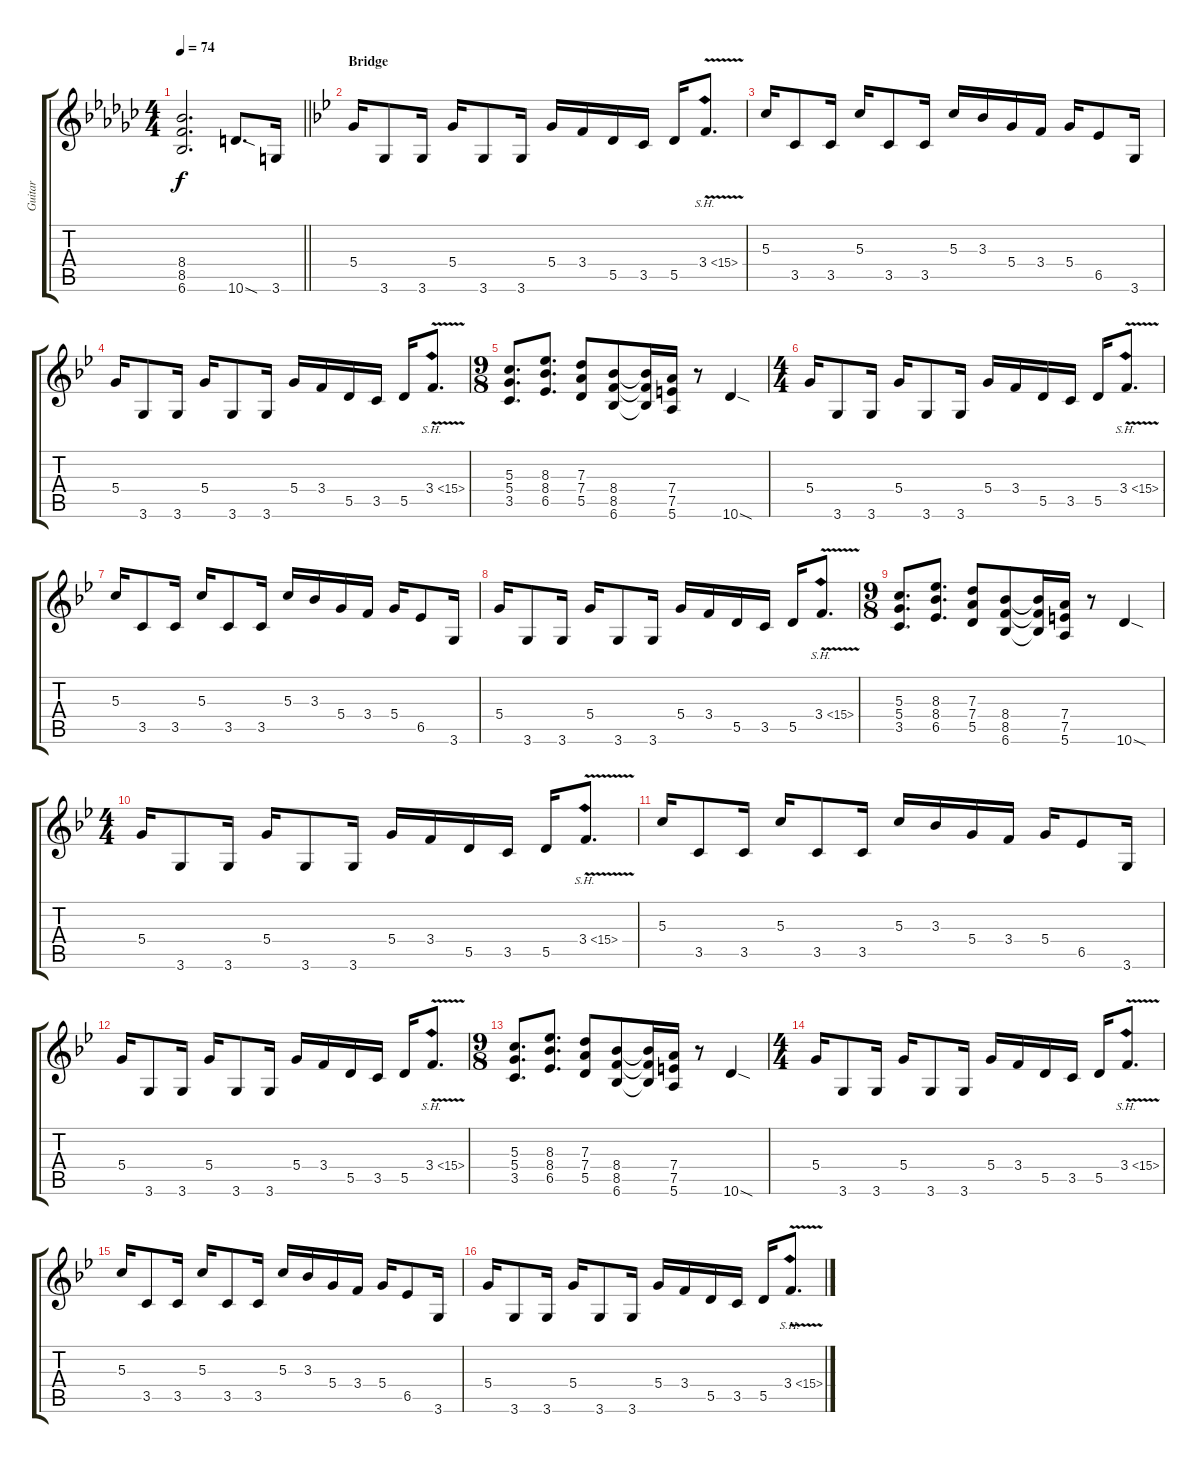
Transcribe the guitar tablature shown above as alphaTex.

\track ("Guitar" "Guitar") {instrument distortionguitar}
\staff {score tabs}
\tuning (E4 B3 G3 D3 A2 E2) {hide}
\ts (4 4)
\tempo 74
\clef g2
\barLineRight lightlight
\ks ebminor
(8.4 8.5 6.6).2{d dy f} 10.6{sod}.8{d} 3.6.16 |
\section ("" "Bridge")
\ks gminor
5.4.16 3.6.8 3.6.16 5.4.16 3.6.8 3.6.16 5.4.16 3.4.16 5.5.16 3.5.16 5.5.16 3.4{sh 12 v}.8{d} |
5.3.16 3.5.8 3.5.16 5.3.16 3.5.8 3.5.16 5.3.16 3.3.16 5.4.16 3.4.16 5.4.16 6.5.8 3.6.16 |
5.4.16 3.6.8 3.6.16 5.4.16 3.6.8 3.6.16 5.4.16 3.4.16 5.5.16 3.5.16 5.5.16 3.4{sh 12 v}.8{d} |
\ts (9 8)
(5.3 5.4 3.5).8{d} (8.3 8.4 6.5).8{d} (7.3 7.4 5.5).8 (8.4 8.5 6.6).8 (8.4{t} 8.5{t} 6.6{t}).16 (7.4 7.5 5.6).16 r.8 10.6{sod}.4 |
\ts (4 4)
5.4.16 3.6.8 3.6.16 5.4.16 3.6.8 3.6.16 5.4.16 3.4.16 5.5.16 3.5.16 5.5.16 3.4{sh 12 v}.8{d} |
5.3.16 3.5.8 3.5.16 5.3.16 3.5.8 3.5.16 5.3.16 3.3.16 5.4.16 3.4.16 5.4.16 6.5.8 3.6.16 |
5.4.16 3.6.8 3.6.16 5.4.16 3.6.8 3.6.16 5.4.16 3.4.16 5.5.16 3.5.16 5.5.16 3.4{sh 12 v}.8{d} |
\ts (9 8)
(5.3 5.4 3.5).8{d} (8.3 8.4 6.5).8{d} (7.3 7.4 5.5).8 (8.4 8.5 6.6).8 (8.4{t} 8.5{t} 6.6{t}).16 (7.4 7.5 5.6).16 r.8 10.6{sod}.4 |
\ts (4 4)
5.4.16 3.6.8 3.6.16 5.4.16 3.6.8 3.6.16 5.4.16 3.4.16 5.5.16 3.5.16 5.5.16 3.4{sh 12 v}.8{d} |
5.3.16 3.5.8 3.5.16 5.3.16 3.5.8 3.5.16 5.3.16 3.3.16 5.4.16 3.4.16 5.4.16 6.5.8 3.6.16 |
5.4.16 3.6.8 3.6.16 5.4.16 3.6.8 3.6.16 5.4.16 3.4.16 5.5.16 3.5.16 5.5.16 3.4{sh 12 v}.8{d} |
\ts (9 8)
(5.3 5.4 3.5).8{d} (8.3 8.4 6.5).8{d} (7.3 7.4 5.5).8 (8.4 8.5 6.6).8 (8.4{t} 8.5{t} 6.6{t}).16 (7.4 7.5 5.6).16 r.8 10.6{sod}.4 |
\ts (4 4)
5.4.16 3.6.8 3.6.16 5.4.16 3.6.8 3.6.16 5.4.16 3.4.16 5.5.16 3.5.16 5.5.16 3.4{sh 12 v}.8{d} |
5.3.16 3.5.8 3.5.16 5.3.16 3.5.8 3.5.16 5.3.16 3.3.16 5.4.16 3.4.16 5.4.16 6.5.8 3.6.16 |
5.4.16 3.6.8 3.6.16 5.4.16 3.6.8 3.6.16 5.4.16 3.4.16 5.5.16 3.5.16 5.5.16 3.4{sh 12 v}.8{d}
